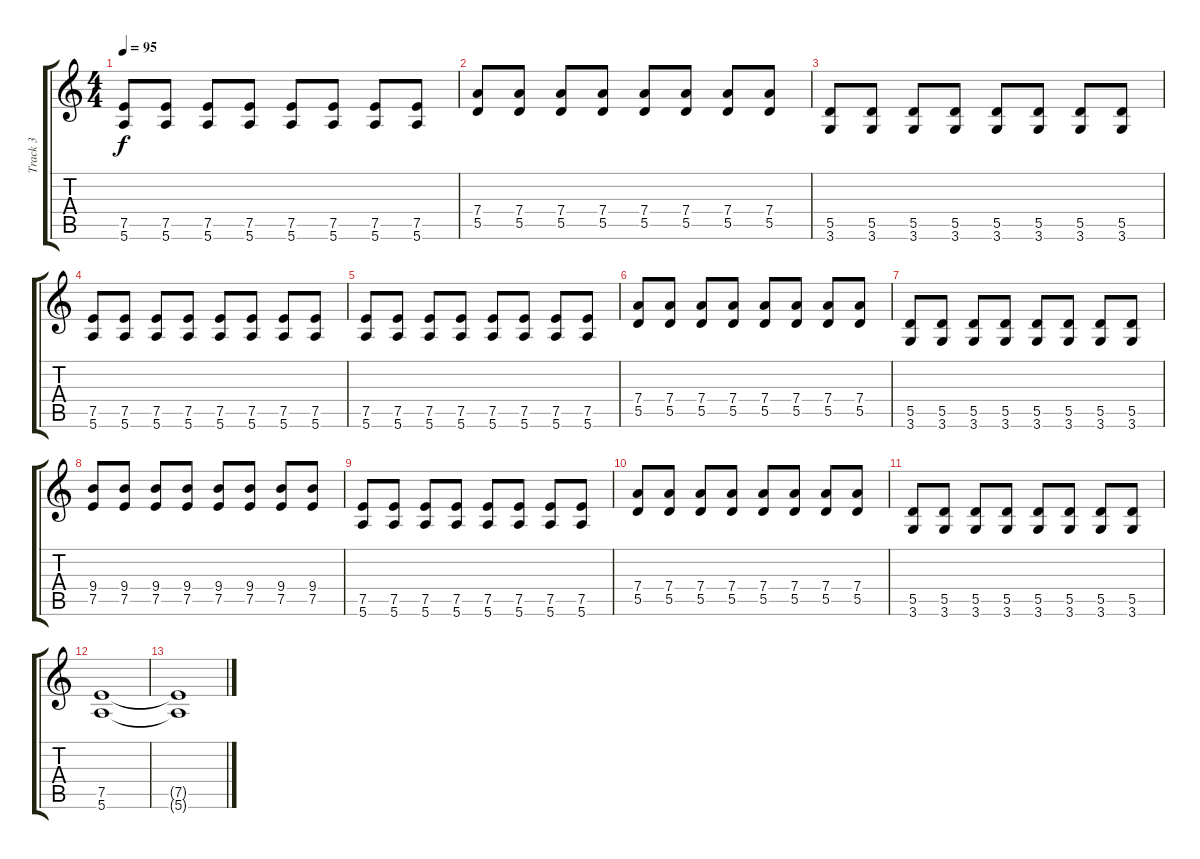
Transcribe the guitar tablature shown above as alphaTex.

\track ("Track 3" "Track 3") {instrument distortionguitar}
\staff {score tabs}
\tuning (E4 B3 G3 D3 A2 E2) {hide}
\ts (4 4)
\tempo 95
\clef g2
\ks c
(7.5 5.6).8{dy f} (7.5 5.6).8 (7.5 5.6).8 (7.5 5.6).8 (7.5 5.6).8 (7.5 5.6).8 (7.5 5.6).8 (7.5 5.6).8 |
(7.4 5.5).8 (7.4 5.5).8 (7.4 5.5).8 (7.4 5.5).8 (7.4 5.5).8 (7.4 5.5).8 (7.4 5.5).8 (7.4 5.5).8 |
(5.5 3.6).8 (5.5 3.6).8 (5.5 3.6).8 (5.5 3.6).8 (5.5 3.6).8 (5.5 3.6).8 (5.5 3.6).8 (5.5 3.6).8 |
(7.5 5.6).8 (7.5 5.6).8 (7.5 5.6).8 (7.5 5.6).8 (7.5 5.6).8 (7.5 5.6).8 (7.5 5.6).8 (7.5 5.6).8 |
(7.5 5.6).8 (7.5 5.6).8 (7.5 5.6).8 (7.5 5.6).8 (7.5 5.6).8 (7.5 5.6).8 (7.5 5.6).8 (7.5 5.6).8 |
(7.4 5.5).8 (7.4 5.5).8 (7.4 5.5).8 (7.4 5.5).8 (7.4 5.5).8 (7.4 5.5).8 (7.4 5.5).8 (7.4 5.5).8 |
(5.5 3.6).8 (5.5 3.6).8 (5.5 3.6).8 (5.5 3.6).8 (5.5 3.6).8 (5.5 3.6).8 (5.5 3.6).8 (5.5 3.6).8 |
(9.4 7.5).8 (9.4 7.5).8 (9.4 7.5).8 (9.4 7.5).8 (9.4 7.5).8 (9.4 7.5).8 (9.4 7.5).8 (9.4 7.5).8 |
(7.5 5.6).8 (7.5 5.6).8 (7.5 5.6).8 (7.5 5.6).8 (7.5 5.6).8 (7.5 5.6).8 (7.5 5.6).8 (7.5 5.6).8 |
(7.4 5.5).8 (7.4 5.5).8 (7.4 5.5).8 (7.4 5.5).8 (7.4 5.5).8 (7.4 5.5).8 (7.4 5.5).8 (7.4 5.5).8 |
(5.5 3.6).8 (5.5 3.6).8 (5.5 3.6).8 (5.5 3.6).8 (5.5 3.6).8 (5.5 3.6).8 (5.5 3.6).8 (5.5 3.6).8 |
(7.5 5.6).1 |
(7.5{t} 5.6{t}).1
